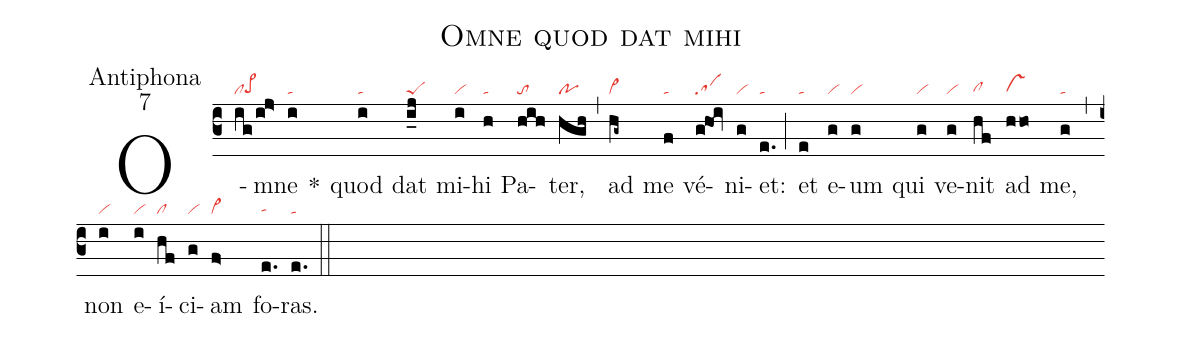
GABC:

name: Omne quod dat mihi;
office-part: Antiphona;
mode: 7;
nabc-lines: 1;
%%
(c3)
O(ig/ij>|clpe>hg)mne(i|ta) *()
quod(i|ta) dat(i_j|peS) mi(i|vi)hi(h|ta) Pa(hih|to)ter,(hgh|po) (,)
ad(hg~|vi>) me(f|ta) vé(ghO!iv|sa)ni(g|vi)et:(e.|ta) (;)
et(e|ta) e(g|vi)um(g|vi) qui(g|vi) ve(g|vi)nit(hf|clhg) ad(hho|vshg) me,(g|ta) (,)
non(i|vi) e(i|vi)í(hf|cl)ci(g|vi)am(f>|vi>) fo(e.|tahg)ras.(e.|ta) (::)
